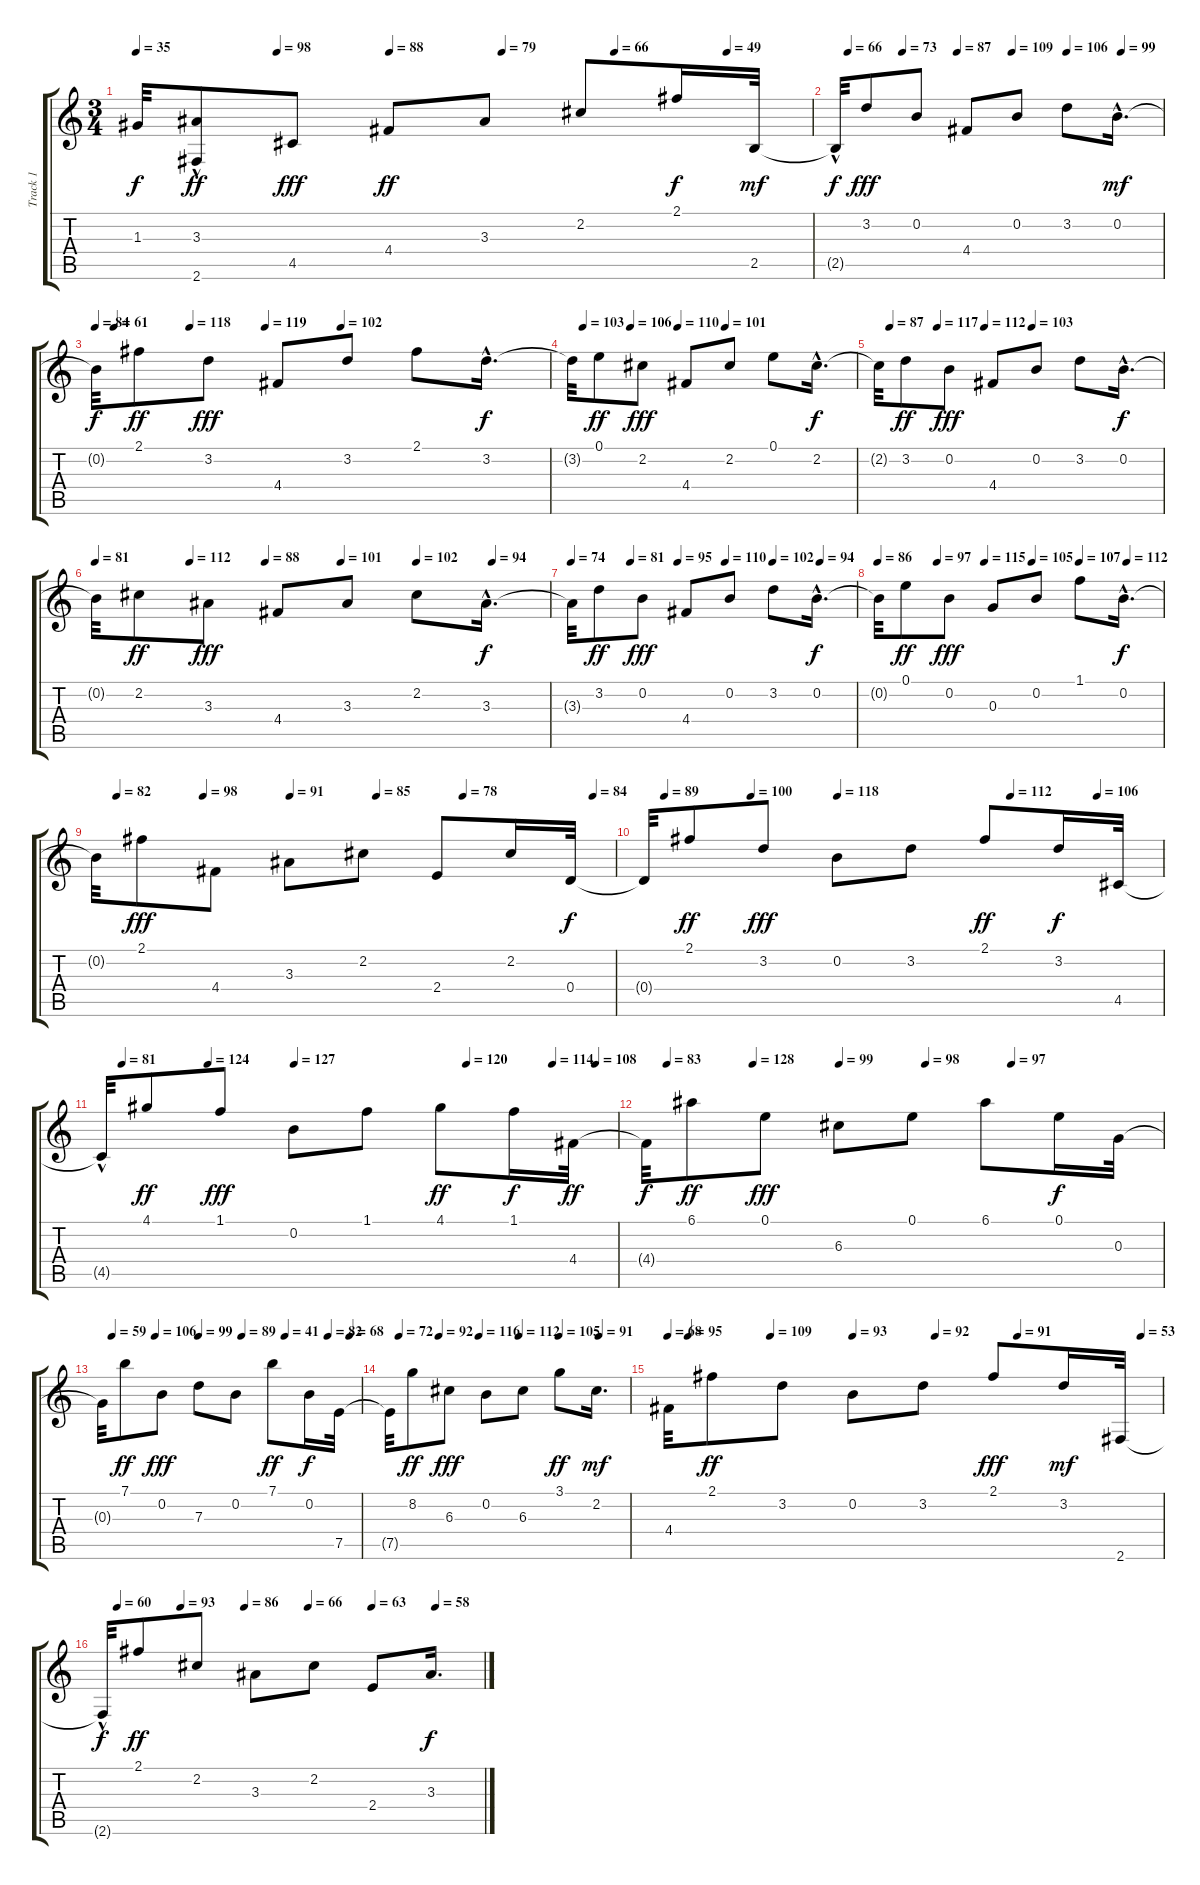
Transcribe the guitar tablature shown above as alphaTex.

\track ("Track 1" "Track 1") {instrument acousticguitarnylon}
\staff {score tabs}
\tuning (E4 B3 G3 D3 A2 E2) {hide}
\ts (3 4)
\tempo 35
\tempo (98 0.20833333333333334)
\tempo (88 0.375)
\tempo (79 0.5416666666666666)
\tempo (66 0.7083333333333334)
\tempo (49 0.875)
\clef g2
\ks c
1.3{t}.32{dy f} (3.3{hac} 2.6{hac}).8{dy ff} 4.5.8{dy fff} 4.4.8{dy ff} 3.3.8 2.2.8 2.1.16{dy f} 2.5.32{dy mf} |
\tempo (66 0.041666666666666664)
\tempo (73 0.20833333333333334)
\tempo (87 0.375)
\tempo (109 0.5416666666666666)
\tempo (106 0.7083333333333334)
\tempo (99 0.875)
2.5{hac t}.32{dy f} 3.2.8{dy fff} 0.2.8 4.4.8 0.2.8 3.2.8 0.2{hac}.16{d dy mf} |
\tempo 84
\tempo (61 0.041666666666666664)
\tempo (118 0.20833333333333334)
\tempo (119 0.375)
\tempo (102 0.5416666666666666)
0.2{t}.32{dy f} 2.1.8{dy ff} 3.2.8{dy fff} 4.4.8 3.2.8 2.1.8 3.2{hac}.16{d dy f} |
\tempo (103 0.041666666666666664)
\tempo (106 0.20833333333333334)
\tempo (110 0.375)
\tempo (101 0.5416666666666666)
3.2{t}.32 0.1.8{dy ff} 2.2.8{dy fff} 4.4.8 2.2.8 0.1.8 2.2{hac}.16{d dy f} |
\tempo (87 0.041666666666666664)
\tempo (117 0.20833333333333334)
\tempo (112 0.375)
\tempo (103 0.5416666666666666)
2.2{t}.32 3.2.8{dy ff} 0.2.8{dy fff} 4.4.8 0.2.8 3.2.8 0.2{hac}.16{d dy f} |
\tempo 81
\tempo (112 0.20833333333333334)
\tempo (88 0.375)
\tempo (101 0.5416666666666666)
\tempo (102 0.7083333333333334)
\tempo (94 0.875)
0.2{t}.32 2.2.8{dy ff} 3.3.8{dy fff} 4.4.8 3.3.8 2.2.8 3.3{hac}.16{d dy f} |
\tempo 74
\tempo (81 0.20833333333333334)
\tempo (95 0.375)
\tempo (110 0.5416666666666666)
\tempo (102 0.7083333333333334)
\tempo (94 0.875)
3.3{t}.32 3.2.8{dy ff} 0.2.8{dy fff} 4.4.8 0.2.8 3.2.8 0.2{hac}.16{d dy f} |
\tempo 86
\tempo (97 0.20833333333333334)
\tempo (115 0.375)
\tempo (105 0.5416666666666666)
\tempo (107 0.7083333333333334)
\tempo (112 0.875)
0.2{t}.32 0.1.8{dy ff} 0.2.8{dy fff} 0.3.8 0.2.8 1.1.8 0.2{hac}.16{d dy f} |
\tempo (82 0.041666666666666664)
\tempo (98 0.20833333333333334)
\tempo (91 0.375)
\tempo (85 0.5416666666666666)
\tempo (78 0.7083333333333334)
\tempo (84 0.9583333333333334)
0.2{t}.32 2.1.8{dy fff} 4.4.8 3.3.8 2.2.8 2.4.8 2.2.16 0.4.32{dy f} |
\tempo (89 0.041666666666666664)
\tempo (100 0.20833333333333334)
\tempo (118 0.375)
\tempo (112 0.7083333333333334)
\tempo (106 0.875)
0.4{t}.32 2.1.8{dy ff} 3.2.8{dy fff} 0.2.8 3.2.8 2.1.8{dy ff} 3.2.16{dy f} 4.5.32 |
\tempo (81 0.041666666666666664)
\tempo (124 0.20833333333333334)
\tempo (127 0.375)
\tempo (120 0.7083333333333334)
\tempo (114 0.875)
\tempo (108 0.9583333333333334)
4.5{hac t}.32 4.1.8{dy ff} 1.1.8{dy fff} 0.2.8 1.1.8 4.1.8{dy ff} 1.1.16{dy f} 4.4.32{dy ff} |
\tempo (83 0.041666666666666664)
\tempo (128 0.20833333333333334)
\tempo (99 0.375)
\tempo (98 0.5416666666666666)
\tempo (97 0.7083333333333334)
4.4{t}.32{dy f} 6.1.8{dy ff} 0.1.8{dy fff} 6.3.8 0.1.8 6.1.8 0.1.16{dy f} 0.3.32 |
\tempo (59 0.041666666666666664)
\tempo (106 0.20833333333333334)
\tempo (99 0.375)
\tempo (89 0.5416666666666666)
\tempo (41 0.7083333333333334)
\tempo (82 0.875)
\tempo (68 0.9583333333333334)
0.3{t}.32 7.1.8{dy ff} 0.2.8{dy fff} 7.3.8 0.2.8 7.1.8{dy ff} 0.2.16{dy f} 7.5.32 |
\tempo (72 0.041666666666666664)
\tempo (92 0.20833333333333334)
\tempo (116 0.375)
\tempo (112 0.5416666666666666)
\tempo (105 0.7083333333333334)
\tempo (91 0.875)
7.5{t}.32 8.2.8{dy ff} 6.3.8{dy fff} 0.2.8 6.3.8 3.1.8{dy ff} 2.2.16{d dy mf} |
\tempo 68
\tempo (95 0.041666666666666664)
\tempo (109 0.20833333333333334)
\tempo (93 0.375)
\tempo (92 0.5416666666666666)
\tempo (91 0.7083333333333334)
\tempo (53 0.9583333333333334)
4.4.32 2.1.8{dy ff} 3.2.8 0.2.8 3.2.8 2.1.8{dy fff} 3.2.16{dy mf} 2.6.32 |
\tempo (60 0.041666666666666664)
\tempo (93 0.20833333333333334)
\tempo (86 0.375)
\tempo (66 0.5416666666666666)
\tempo (63 0.7083333333333334)
\tempo (58 0.875)
2.6{hac t}.32{dy f} 2.1.8{dy ff} 2.2.8 3.3.8 2.2.8 2.4.8 3.3.16{d dy f}
